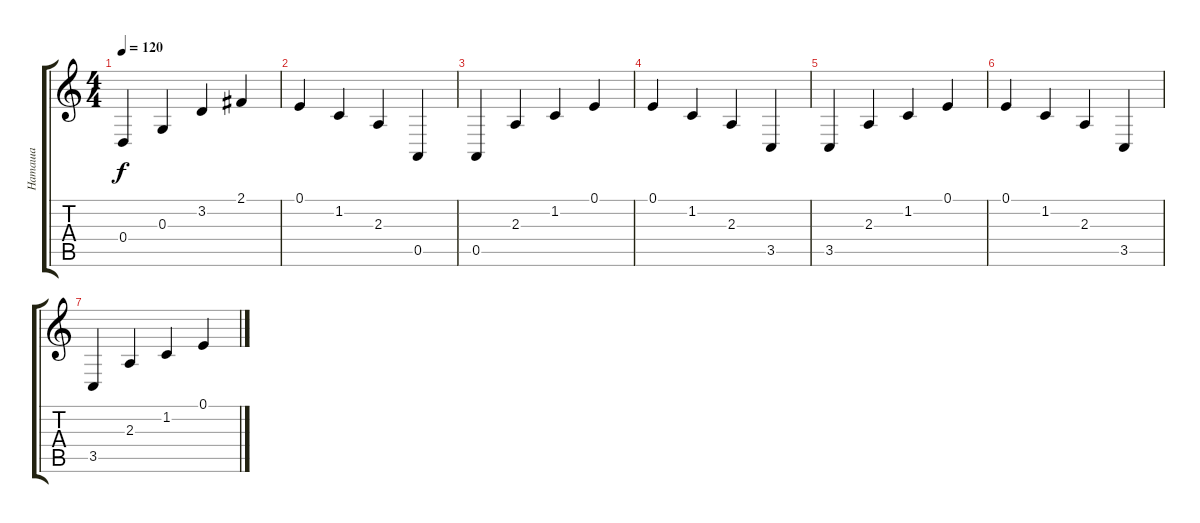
\track ("Наташа" "Наташа") {instrument lead2sawtooth}
\staff {score tabs}
\tuning (E4 B3 G3 D3 A2 E2) {hide}
\ts (4 4)
\tempo 120
\clef g2
\ks c
0.4.4{dy f} 0.3.4 3.2.4 2.1.4 |
0.1.4 1.2.4 2.3.4 0.5.4 |
0.5.4 2.3.4 1.2.4 0.1.4 |
0.1.4 1.2.4 2.3.4 3.5.4 |
3.5.4 2.3.4 1.2.4 0.1.4 |
0.1.4 1.2.4 2.3.4 3.5.4 |
3.5.4 2.3.4 1.2.4 0.1.4
